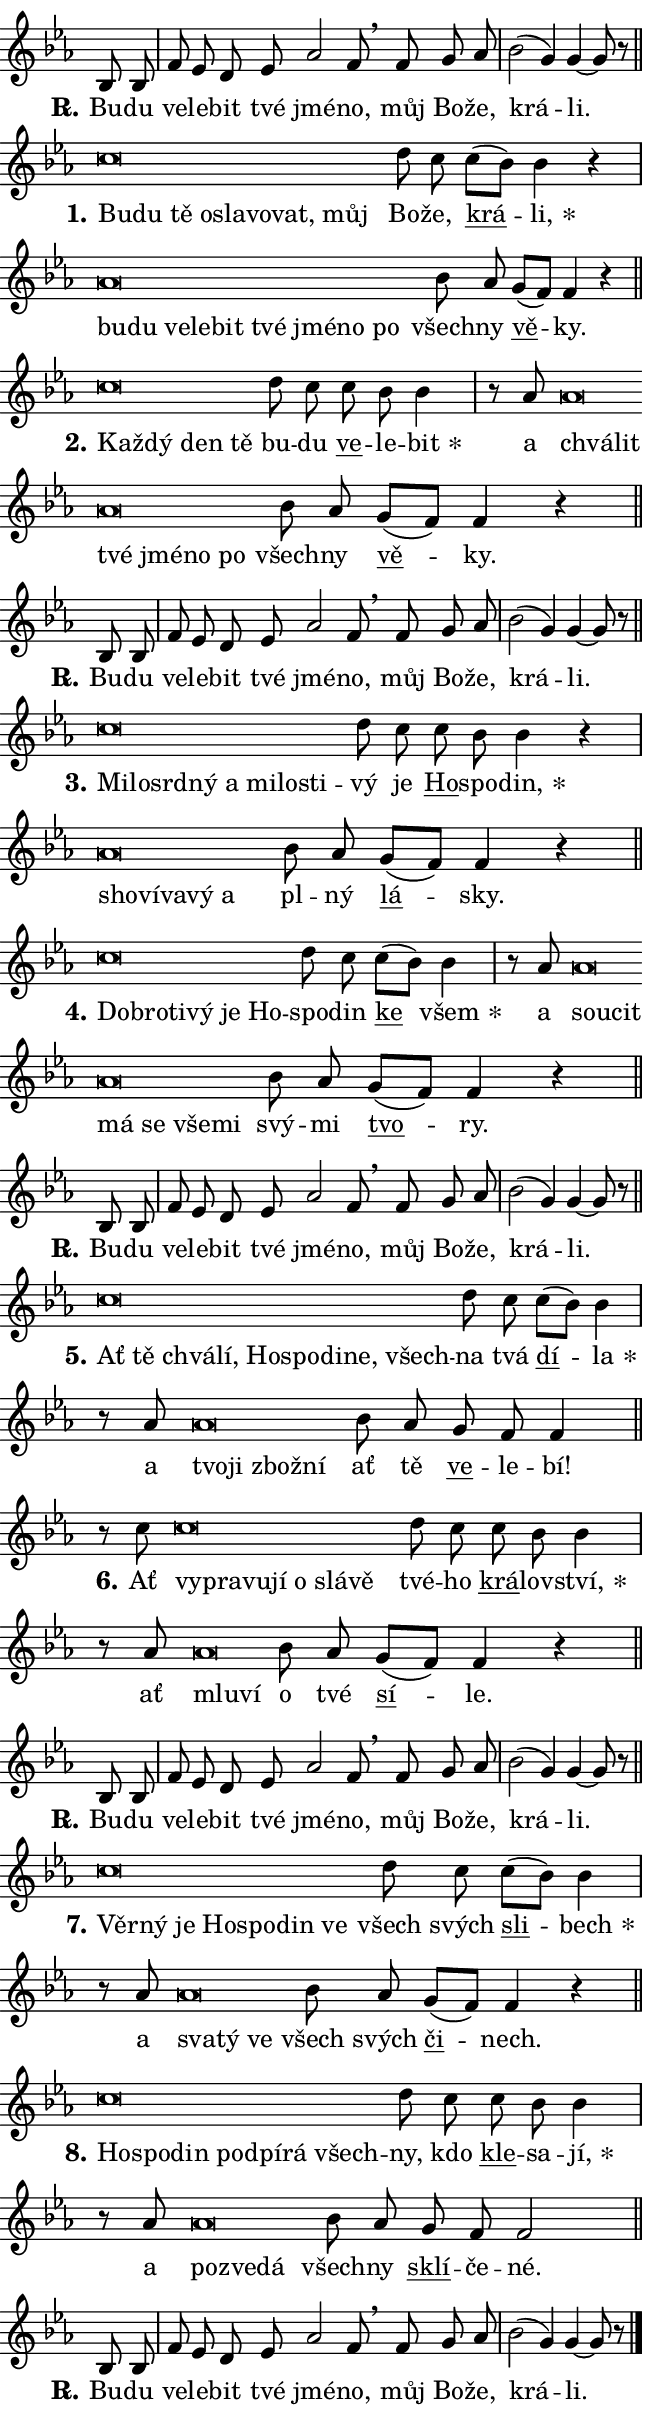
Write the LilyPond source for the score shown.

\version "2.24.0"
\header { tagline = "" }
\paper {
  indent = 0\cm
  top-margin = 0\cm
  right-margin = 0.13\cm % to fit lyric hyphens
  bottom-margin = 0\cm
  left-margin = 0\cm
  paper-width = 11\cm
  page-breaking = #ly:one-page-breaking
  system-system-spacing.basic-distance = #11
  score-system-spacing.basic-distance = #11
  ragged-last = ##f
}


%% Author: Thomas Morley
%% https://lists.gnu.org/archive/html/lilypond-user/2020-05/msg00002.html
#(define (line-position grob)
"Returns position of @var[grob} in current system:
   @code{'start}, if at first time-step
   @code{'end}, if at last time-step
   @code{'middle} otherwise
"
  (let* ((col (ly:item-get-column grob))
         (ln (ly:grob-object col 'left-neighbor))
         (rn (ly:grob-object col 'right-neighbor))
         (col-to-check-left (if (ly:grob? ln) ln col))
         (col-to-check-right (if (ly:grob? rn) rn col))
         (break-dir-left
           (and
             (ly:grob-property col-to-check-left 'non-musical #f)
             (ly:item-break-dir col-to-check-left)))
         (break-dir-right
           (and
             (ly:grob-property col-to-check-right 'non-musical #f)
             (ly:item-break-dir col-to-check-right))))
        (cond ((eqv? 1 break-dir-left) 'start)
              ((eqv? -1 break-dir-right) 'end)
              (else 'middle))))

#(define (tranparent-at-line-position vctor)
  (lambda (grob)
  "Relying on @code{line-position} select the relevant enry from @var{vctor}.
Used to determine transparency,"
    (case (line-position grob)
      ((end) (not (vector-ref vctor 0)))
      ((middle) (not (vector-ref vctor 1)))
      ((start) (not (vector-ref vctor 2))))))

noteHeadBreakVisibility =
#(define-music-function (break-visibility)(vector?)
"Makes @code{NoteHead}s transparent relying on @var{break-visibility}"
#{
  \override NoteHead.transparent =
    #(tranparent-at-line-position break-visibility)
#})

#(define delete-ledgers-for-transparent-note-heads
  (lambda (grob)
    "Reads whether a @code{NoteHead} is transparent.
If so this @code{NoteHead} is removed from @code{'note-heads} from
@var{grob}, which is supposed to be @code{LedgerLineSpanner}.
As a result ledgers are not printed for this @code{NoteHead}"
    (let* ((nhds-array (ly:grob-object grob 'note-heads))
           (nhds-list
             (if (ly:grob-array? nhds-array)
                 (ly:grob-array->list nhds-array)
                 '()))
           ;; Relies on the transparent-property being done before
           ;; Staff.LedgerLineSpanner.after-line-breaking is executed.
           ;; This is fragile ...
           (to-keep
             (remove
               (lambda (nhd)
                 (ly:grob-property nhd 'transparent #f))
               nhds-list)))
      ;; TODO find a better method to iterate over grob-arrays, similiar
      ;; to filter/remove etc for lists
      ;; For now rebuilt from scratch
      (set! (ly:grob-object grob 'note-heads)  '())
      (for-each
        (lambda (nhd)
          (ly:pointer-group-interface::add-grob grob 'note-heads nhd))
        to-keep))))

squashNotes = {
  \override NoteHead.X-extent = #'(-0.2 . 0.2)
  \override NoteHead.Y-extent = #'(-0.75 . 0)
  \override NoteHead.stencil =
    #(lambda (grob)
       (let ((pos (ly:grob-property grob 'staff-position)))
         (begin
           (if (< pos -7) (display "ERROR: Lower brevis then expected\n") (display ""))
           (if (<= pos -6) ly:text-interface::print ly:note-head::print))))
}
unSquashNotes = {
  \revert NoteHead.X-extent
  \revert NoteHead.Y-extent
  \revert NoteHead.stencil
}

hideNotes = \noteHeadBreakVisibility #begin-of-line-visible
unHideNotes = \noteHeadBreakVisibility #all-visible

% work-around for resetting accidentals
% https://lilypond.org/doc/v2.23/Documentation/notation/displaying-rhythms#unmetered-music
cadenzaMeasure = {
  \cadenzaOff
  \partial 1024 s1024
  \cadenzaOn
}

#(define-markup-command (accent layout props text) (markup?)
  "Underline accented syllable"
  (interpret-markup layout props
    #{\markup \override #'(offset . 4.3) \underline { #text }#}))

responsum = \markup \concat {
  "R" \hspace #-1.05 \path #0.1 #'((moveto 0 0.07) (lineto 0.9 0.8)) \hspace #0.05 "."
}

spaceSize = #0.6828661417322834 % exact space size for TeX Gyre Schola

\layout {
  \context {
    \Staff
    \remove "Time_signature_engraver"
    \override LedgerLineSpanner.after-line-breaking = #delete-ledgers-for-transparent-note-heads
  }
  \context {
    \Lyrics {
      \override LyricSpace.minimum-distance = \spaceSize
      \override LyricText.font-name = #"TeX Gyre Schola"
      \override LyricText.font-size = 1
      \override StanzaNumber.font-name = #"TeX Gyre Schola Bold"
      \override StanzaNumber.font-size = 1
    }
  }
  \context {
    \Score 
    \override NoteHead.text =
      #(lambda (grob) 
        (let ((pos (ly:grob-property grob 'staff-position)))
          #{\markup {
            \combine
              \halign #-0.55 \raise #(if (= pos -6) 0 0.5) \override #'(thickness . 2) \draw-line #'(3.2 . 0)
              \musicglyph "noteheads.sM1"
          }#}))
  }
}

% magnetic-lyrics.ily
%
%   written by
%     Jean Abou Samra <jean@abou-samra.fr>
%     Werner Lemberg <wl@gnu.org>
%
%   adapted by
%     Jiri Hon <jiri.hon@gmail.com>
%
% Version 2022-Apr-15

% https://www.mail-archive.com/lilypond-user@gnu.org/msg149350.html

#(define (Left_hyphen_pointer_engraver context)
   "Collect syllable-hyphen-syllable occurrences in lyrics and store
them in properties.  This engraver only looks to the left.  For
example, if the lyrics input is @code{foo -- bar}, it does the
following.

@itemize @bullet
@item
Set the @code{text} property of the @code{LyricHyphen} grob between
@q{foo} and @q{bar} to @code{foo}.

@item
Set the @code{left-hyphen} property of the @code{LyricText} grob with
text @q{foo} to the @code{LyricHyphen} grob between @q{foo} and
@q{bar}.
@end itemize

Use this auxiliary engraver in combination with the
@code{lyric-@/text::@/apply-@/magnetic-@/offset!} hook."
   (let ((hyphen #f)
         (text #f))
     (make-engraver
      (acknowledgers
       ((lyric-syllable-interface engraver grob source-engraver)
        (set! text grob)))
      (end-acknowledgers
       ((lyric-hyphen-interface engraver grob source-engraver)
        ;(when (not (grob::has-interface grob 'lyric-space-interface))
          (set! hyphen grob)));)
      ((stop-translation-timestep engraver)
       (when (and text hyphen)
         (ly:grob-set-object! text 'left-hyphen hyphen))
       (set! text #f)
       (set! hyphen #f)))))

#(define (lyric-text::apply-magnetic-offset! grob)
   "If the space between two syllables is less than the value in
property @code{LyricText@/.details@/.squash-threshold}, move the right
syllable to the left so that it gets concatenated with the left
syllable.

Use this function as a hook for
@code{LyricText@/.after-@/line-@/breaking} if the
@code{Left_@/hyphen_@/pointer_@/engraver} is active."
   (let ((hyphen (ly:grob-object grob 'left-hyphen #f)))
     (when hyphen
       (let ((left-text (ly:spanner-bound hyphen LEFT)))
         (when (grob::has-interface left-text 'lyric-syllable-interface)
           (let* ((common (ly:grob-common-refpoint grob left-text X))
                  (this-x-ext (ly:grob-extent grob common X))
                  (left-x-ext
                   (begin
                     ;; Trigger magnetism for left-text.
                     (ly:grob-property left-text 'after-line-breaking)
                     (ly:grob-extent left-text common X)))
                  ;; `delta` is the gap width between two syllables.
                  (delta (- (interval-start this-x-ext)
                            (interval-end left-x-ext)))
                  (details (ly:grob-property grob 'details))
                  (threshold (assoc-get 'squash-threshold details 0.2)))
             (when (< delta threshold)
               (let* (;; We have to manipulate the input text so that
                      ;; ligatures crossing syllable boundaries are not
                      ;; disabled.  For languages based on the Latin
                      ;; script this is essentially a beautification.
                      ;; However, for non-Western scripts it can be a
                      ;; necessity.
                      (lt (ly:grob-property left-text 'text))
                      (rt (ly:grob-property grob 'text))
                      (is-space (grob::has-interface hyphen 'lyric-space-interface))
                      (space (if is-space " " ""))
                      (extra-delta (if is-space spaceSize 0))
                      ;; Append new syllable.
                      (ltrt-space (if (and (string? lt) (string? rt))
                                (string-append lt space rt)
                                (make-concat-markup (list lt space rt))))
                      ;; Right-align `ltrt` to the right side.
                      (ltrt-space-markup (grob-interpret-markup
                               grob
                               (make-translate-markup
                                (cons (interval-length this-x-ext) 0)
                                (make-right-align-markup ltrt-space)))))
                 (begin
                   ;; Don't print `left-text`.
                   (ly:grob-set-property! left-text 'stencil #f)
                   ;; Set text and stencil (which holds all collected
                   ;; syllables so far) and shift it to the left.
                   (ly:grob-set-property! grob 'text ltrt-space)
                   (ly:grob-set-property! grob 'stencil ltrt-space-markup)
                   (ly:grob-translate-axis! grob (- (- delta extra-delta)) X))))))))))


#(define (lyric-hyphen::displace-bounds-first grob)
   ;; Make very sure this callback isn't triggered too early.
   (let ((left (ly:spanner-bound grob LEFT))
         (right (ly:spanner-bound grob RIGHT)))
     (ly:grob-property left 'after-line-breaking)
     (ly:grob-property right 'after-line-breaking)
     (ly:lyric-hyphen::print grob)))

squashThreshold = #0.4

\layout {
  \context {
    \Lyrics
    \consists #Left_hyphen_pointer_engraver
    \override LyricText.after-line-breaking =
      #lyric-text::apply-magnetic-offset!
    \override LyricHyphen.stencil = #lyric-hyphen::displace-bounds-first
    \override LyricText.details.squash-threshold = \squashThreshold
    \override LyricHyphen.minimum-distance = 0
    \override LyricHyphen.minimum-length = \squashThreshold
  }
}

squashText = \override LyricText.details.squash-threshold = 9999
unSquashText = \override LyricText.details.squash-threshold = \squashThreshold

leftText = \override LyricText.self-alignment-X = #LEFT
unLeftText = \revert LyricText.self-alignment-X

starOffset = #(lambda (grob) 
                (let ((x_offset (ly:self-alignment-interface::aligned-on-x-parent grob)))
                  (if (= x_offset 0) 0 (+ x_offset 1.2))))

star = #(define-music-function (syllable)(string?)
"Append star separator at the end of a syllable"
#{
  \once \override LyricText.X-offset = #starOffset
  \lyricmode { \markup {
    #syllable
    \override #'((font-name . "TeX Gyre Schola Bold")) \hspace #0.2 \lower #0.65 \larger "*"
  } }
#})

starAccent = #(define-music-function (syllable)(string?)
"Append star separator at the end of a syllable and make accent"
#{
  \once \override LyricText.X-offset = #starOffset
  \lyricmode { \markup {
    \accent #syllable
    \override #'((font-name . "TeX Gyre Schola Bold")) \hspace #0.2 \lower #0.65 \larger "*"
  } }
#})

breath = #(define-music-function (syllable)(string?)
"Append breathing indicator at the end of a syllable"
#{
  \lyricmode { \markup { #syllable "+" } }
#})

optionalBreath = #(define-music-function (syllable)(string?)
"Append optional breathing indicator at the end of a syllable"
#{
  \lyricmode { \markup { #syllable "(+)" } }
#})


\score {
    <<
        \new Voice = "melody" { \cadenzaOn \key es \major \relative { bes8 bes \cadenzaMeasure \bar "|" f' es d es as2 f8 \breathe \bar "" f g as \cadenzaMeasure \bar "|" bes2( g4) g~ g8 r \cadenzaMeasure \bar "||" \break } }
        \new Lyrics \lyricsto "melody" { \lyricmode { \set stanza = \responsum
Bu -- du ve -- le -- bit tvé jmé -- no, můj Bo -- že, krá -- li. } }
    >>
    \layout {}
}

\score {
    <<
        \new Voice = "melody" { \cadenzaOn \key es \major \relative { \squashNotes c''\breve*1/16 \hideNotes \breve*1/16 \bar "" \breve*1/16 \bar "" \breve*1/16 \bar "" \breve*1/16 \bar "" \breve*1/16 \bar "" \breve*1/16 \breve*1/16 \bar "" \unHideNotes \unSquashNotes d8 c \bar "" c[( bes)] bes4 r \cadenzaMeasure \bar "|" \squashNotes as\breve*1/16 \hideNotes \breve*1/16 \bar "" \breve*1/16 \bar "" \breve*1/16 \bar "" \breve*1/16 \bar "" \breve*1/16 \bar "" \breve*1/16 \bar "" \breve*1/16 \breve*1/16 \bar "" \unHideNotes \unSquashNotes bes8 as \bar "" g[( f)] f4 r \cadenzaMeasure \bar "||" \break } }
        \new Lyrics \lyricsto "melody" { \lyricmode { \set stanza = "1."
\leftText Bu -- \squashText du tě o -- sla -- vo -- vat, můj \unLeftText \unSquashText Bo -- že, \markup \accent krá -- \star li, \leftText bu -- \squashText du ve -- le -- bit tvé jmé -- no po \unLeftText \unSquashText všech -- ny \markup \accent vě -- ky. } }
    >>
    \layout {}
}

\score {
    <<
        \new Voice = "melody" { \cadenzaOn \key es \major \relative { \squashNotes c''\breve*1/16 \hideNotes \breve*1/16 \bar "" \breve*1/16 \breve*1/16 \bar "" \unHideNotes \unSquashNotes d8 c \bar "" c bes bes4 \cadenzaMeasure \bar "|" r8 as8 \squashNotes as\breve*1/16 \hideNotes \breve*1/16 \bar "" \breve*1/16 \bar "" \breve*1/16 \bar "" \breve*1/16 \breve*1/16 \bar "" \unHideNotes \unSquashNotes bes8 as \bar "" g[( f)] f4 r \cadenzaMeasure \bar "||" \break } }
        \new Lyrics \lyricsto "melody" { \lyricmode { \set stanza = "2."
\leftText Kaž -- \squashText dý den tě \unLeftText \unSquashText bu -- du \markup \accent ve -- le -- \star bit a \leftText chvá -- \squashText lit tvé jmé -- no po \unLeftText \unSquashText všech -- ny \markup \accent vě -- ky. } }
    >>
    \layout {}
}

\score {
    <<
        \new Voice = "melody" { \cadenzaOn \key es \major \relative { bes8 bes \cadenzaMeasure \bar "|" f' es d es as2 f8 \breathe \bar "" f g as \cadenzaMeasure \bar "|" bes2( g4) g~ g8 r \cadenzaMeasure \bar "||" \break } }
        \new Lyrics \lyricsto "melody" { \lyricmode { \set stanza = \responsum
Bu -- du ve -- le -- bit tvé jmé -- no, můj Bo -- že, krá -- li. } }
    >>
    \layout {}
}

\score {
    <<
        \new Voice = "melody" { \cadenzaOn \key es \major \relative { \squashNotes c''\breve*1/16 \hideNotes \breve*1/16 \bar "" \breve*1/16 \bar "" \breve*1/16 \bar "" \breve*1/16 \bar "" \breve*1/16 \bar "" \breve*1/16 \breve*1/16 \bar "" \unHideNotes \unSquashNotes d8 c \bar "" c bes bes4 r \cadenzaMeasure \bar "|" \squashNotes as\breve*1/16 \hideNotes \breve*1/16 \bar "" \breve*1/16 \bar "" \breve*1/16 \breve*1/16 \bar "" \unHideNotes \unSquashNotes bes8 as \bar "" g[( f)] f4 r \cadenzaMeasure \bar "||" \break } }
        \new Lyrics \lyricsto "melody" { \lyricmode { \set stanza = "3."
\leftText Mi -- \squashText lo -- srd -- ný a mi -- lo -- sti -- \unLeftText \unSquashText vý je \markup \accent Ho -- spo -- \star din, \leftText sho -- \squashText ví -- va -- vý a \unLeftText \unSquashText pl -- ný \markup \accent lá -- sky. } }
    >>
    \layout {}
}

\score {
    <<
        \new Voice = "melody" { \cadenzaOn \key es \major \relative { \squashNotes c''\breve*1/16 \hideNotes \breve*1/16 \bar "" \breve*1/16 \bar "" \breve*1/16 \bar "" \breve*1/16 \breve*1/16 \bar "" \unHideNotes \unSquashNotes d8 c \bar "" c[( bes)] bes4 \cadenzaMeasure \bar "|" r8 as8 \squashNotes as\breve*1/16 \hideNotes \breve*1/16 \bar "" \breve*1/16 \bar "" \breve*1/16 \bar "" \breve*1/16 \breve*1/16 \bar "" \unHideNotes \unSquashNotes bes8 as \bar "" g[( f)] f4 r \cadenzaMeasure \bar "||" \break } }
        \new Lyrics \lyricsto "melody" { \lyricmode { \set stanza = "4."
\leftText Dob -- \squashText ro -- ti -- vý je Ho -- \unLeftText \unSquashText spo -- din \markup \accent ke \star všem a \leftText sou -- \squashText cit má se vše -- mi \unLeftText \unSquashText svý -- mi \markup \accent tvo -- ry. } }
    >>
    \layout {}
}

\score {
    <<
        \new Voice = "melody" { \cadenzaOn \key es \major \relative { bes8 bes \cadenzaMeasure \bar "|" f' es d es as2 f8 \breathe \bar "" f g as \cadenzaMeasure \bar "|" bes2( g4) g~ g8 r \cadenzaMeasure \bar "||" \break } }
        \new Lyrics \lyricsto "melody" { \lyricmode { \set stanza = \responsum
Bu -- du ve -- le -- bit tvé jmé -- no, můj Bo -- že, krá -- li. } }
    >>
    \layout {}
}

\score {
    <<
        \new Voice = "melody" { \cadenzaOn \key es \major \relative { \squashNotes c''\breve*1/16 \hideNotes \breve*1/16 \bar "" \breve*1/16 \bar "" \breve*1/16 \bar "" \breve*1/16 \bar "" \breve*1/16 \bar "" \breve*1/16 \bar "" \breve*1/16 \breve*1/16 \bar "" \unHideNotes \unSquashNotes d8 c \bar "" c[( bes)] bes4 \cadenzaMeasure \bar "|" r8 as8 \squashNotes as\breve*1/16 \hideNotes \breve*1/16 \bar "" \breve*1/16 \breve*1/16 \bar "" \unHideNotes \unSquashNotes bes8 as \bar "" g f f4 \cadenzaMeasure \bar "||" \break } }
        \new Lyrics \lyricsto "melody" { \lyricmode { \set stanza = "5."
\leftText Ať \squashText tě chvá -- lí, Ho -- spo -- di -- ne, všech -- \unLeftText \unSquashText na tvá \markup \accent dí -- \star la a \leftText tvo -- \squashText ji zbož -- ní \unLeftText \unSquashText ať tě \markup \accent ve -- le -- bí! } }
    >>
    \layout {}
}

\score {
    <<
        \new Voice = "melody" { \cadenzaOn \key es \major \relative { r8 c''8 \squashNotes c\breve*1/16 \hideNotes \breve*1/16 \bar "" \breve*1/16 \bar "" \breve*1/16 \bar "" \breve*1/16 \bar "" \breve*1/16 \breve*1/16 \bar "" \unHideNotes \unSquashNotes d8 c \bar "" c bes bes4 \cadenzaMeasure \bar "|" r8 as8 \squashNotes as\breve*1/16 \hideNotes \breve*1/16 \bar "" \unHideNotes \unSquashNotes bes8 as \bar "" g[( f)] f4 r \cadenzaMeasure \bar "||" \break } }
        \new Lyrics \lyricsto "melody" { \lyricmode { \set stanza = "6."
Ať \leftText vy -- \squashText pra -- vu -- jí o slá -- vě \unLeftText \unSquashText tvé -- ho \markup \accent krá -- lov -- \star ství, ať \leftText mlu -- \squashText ví \unLeftText \unSquashText o tvé \markup \accent sí -- le. } }
    >>
    \layout {}
}

\score {
    <<
        \new Voice = "melody" { \cadenzaOn \key es \major \relative { bes8 bes \cadenzaMeasure \bar "|" f' es d es as2 f8 \breathe \bar "" f g as \cadenzaMeasure \bar "|" bes2( g4) g~ g8 r \cadenzaMeasure \bar "||" \break } }
        \new Lyrics \lyricsto "melody" { \lyricmode { \set stanza = \responsum
Bu -- du ve -- le -- bit tvé jmé -- no, můj Bo -- že, krá -- li. } }
    >>
    \layout {}
}

\score {
    <<
        \new Voice = "melody" { \cadenzaOn \key es \major \relative { \squashNotes c''\breve*1/16 \hideNotes \breve*1/16 \bar "" \breve*1/16 \bar "" \breve*1/16 \bar "" \breve*1/16 \bar "" \breve*1/16 \breve*1/16 \bar "" \unHideNotes \unSquashNotes d8 c \bar "" c[( bes)] bes4 \cadenzaMeasure \bar "|" r8 as8 \squashNotes as\breve*1/16 \hideNotes \breve*1/16 \breve*1/16 \bar "" \unHideNotes \unSquashNotes bes8 as \bar "" g[( f)] f4 r \cadenzaMeasure \bar "||" \break } }
        \new Lyrics \lyricsto "melody" { \lyricmode { \set stanza = "7."
\leftText Věr -- \squashText ný je Ho -- spo -- din ve \unLeftText \unSquashText všech svých \markup \accent sli -- \star bech a \leftText sva -- \squashText tý ve \unLeftText \unSquashText všech svých \markup \accent či -- nech. } }
    >>
    \layout {}
}

\score {
    <<
        \new Voice = "melody" { \cadenzaOn \key es \major \relative { \squashNotes c''\breve*1/16 \hideNotes \breve*1/16 \bar "" \breve*1/16 \bar "" \breve*1/16 \bar "" \breve*1/16 \bar "" \breve*1/16 \breve*1/16 \bar "" \unHideNotes \unSquashNotes d8 c \bar "" c bes bes4 \cadenzaMeasure \bar "|" r8 as8 \squashNotes as\breve*1/16 \hideNotes \breve*1/16 \breve*1/16 \bar "" \unHideNotes \unSquashNotes bes8 as \bar "" g f f2 \cadenzaMeasure \bar "||" \break } }
        \new Lyrics \lyricsto "melody" { \lyricmode { \set stanza = "8."
\leftText Ho -- \squashText spo -- din pod -- pí -- rá všech -- \unLeftText \unSquashText ny, kdo \markup \accent kle -- sa -- \star jí, a \leftText po -- \squashText zve -- dá \unLeftText \unSquashText všech -- ny \markup \accent sklí -- če -- né. } }
    >>
    \layout {}
}

\score {
    <<
        \new Voice = "melody" { \cadenzaOn \key es \major \relative { bes8 bes \cadenzaMeasure \bar "|" f' es d es as2 f8 \breathe \bar "" f g as \cadenzaMeasure \bar "|" bes2( g4) g~ g8 r \cadenzaMeasure \bar "||" \break } \bar "|." }
        \new Lyrics \lyricsto "melody" { \lyricmode { \set stanza = \responsum
Bu -- du ve -- le -- bit tvé jmé -- no, můj Bo -- že, krá -- li. } }
    >>
    \layout {}
}
